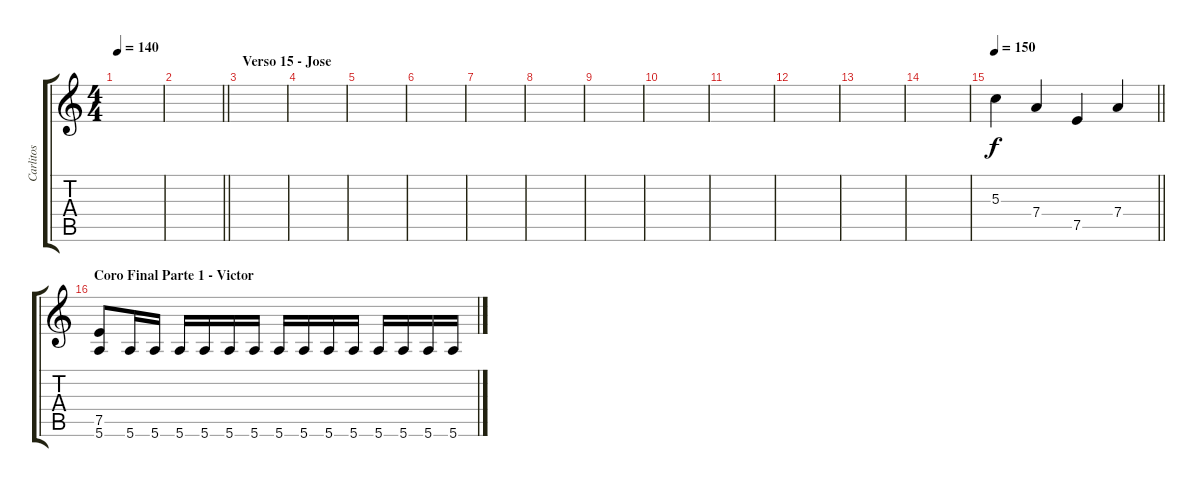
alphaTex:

\track ("Carlitos" "Carlitos") {instrument overdrivenguitar}
\staff {score tabs}
\tuning (E4 B3 G3 D3 A2 E2) {hide}
\ts (4 4)
\tempo 140
\clef g2
\ks c
|
\barLineRight lightlight
|
\section ("" "Verso 15 - Jose")
|
|
|
|
|
|
|
|
|
|
|
|
\tempo 150
\barLineRight lightlight
5.3.4{volume 12} 7.4.4 7.5.4 7.4.4 |
\section ("" "Coro Final Parte 1 - Victor")
(7.5 5.6).8 5.6.16 5.6.16 5.6.16 5.6.16 5.6.16 5.6.16 5.6.16 5.6.16 5.6.16 5.6.16 5.6.16 5.6.16 5.6.16 5.6.16
